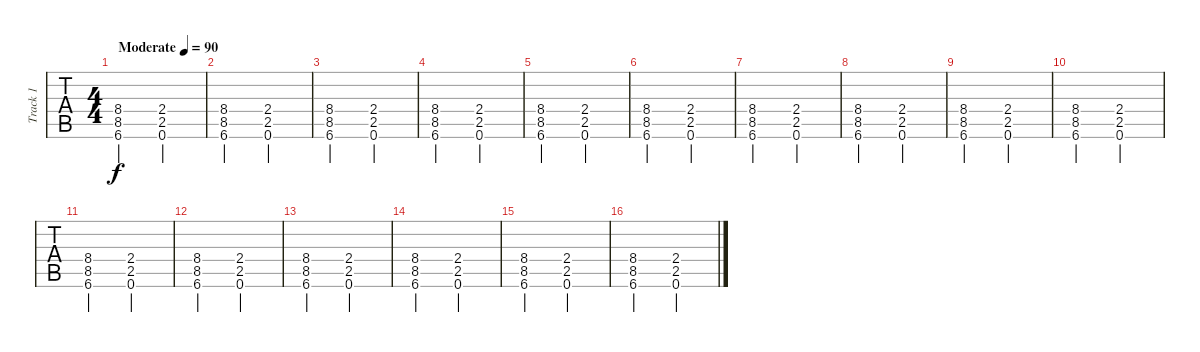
\track ("Track 1" "Track 1") {instrument stringensemble1}
\staff {tabs}
\tuning (C4 G3 Eb3 Bb2 F2 C2) {hide}
\ts (4 4)
\tempo (90 "Moderate")
\clef g2
\ks c
(8.4 8.5 6.6).2{dy f instrument stringensemble1} (2.4 2.5 0.6).2 |
(8.4 8.5 6.6).2 (2.4 2.5 0.6).2 |
(8.4 8.5 6.6).2 (2.4 2.5 0.6).2 |
(8.4 8.5 6.6).2 (2.4 2.5 0.6).2 |
(8.4 8.5 6.6).2 (2.4 2.5 0.6).2 |
(8.4 8.5 6.6).2 (2.4 2.5 0.6).2 |
(8.4 8.5 6.6).2 (2.4 2.5 0.6).2 |
(8.4 8.5 6.6).2 (2.4 2.5 0.6).2 |
(8.4 8.5 6.6).2 (2.4 2.5 0.6).2 |
(8.4 8.5 6.6).2 (2.4 2.5 0.6).2 |
(8.4 8.5 6.6).2 (2.4 2.5 0.6).2 |
(8.4 8.5 6.6).2 (2.4 2.5 0.6).2 |
(8.4 8.5 6.6).2 (2.4 2.5 0.6).2 |
(8.4 8.5 6.6).2 (2.4 2.5 0.6).2 |
(8.4 8.5 6.6).2 (2.4 2.5 0.6).2 |
(8.4 8.5 6.6).2 (2.4 2.5 0.6).2
